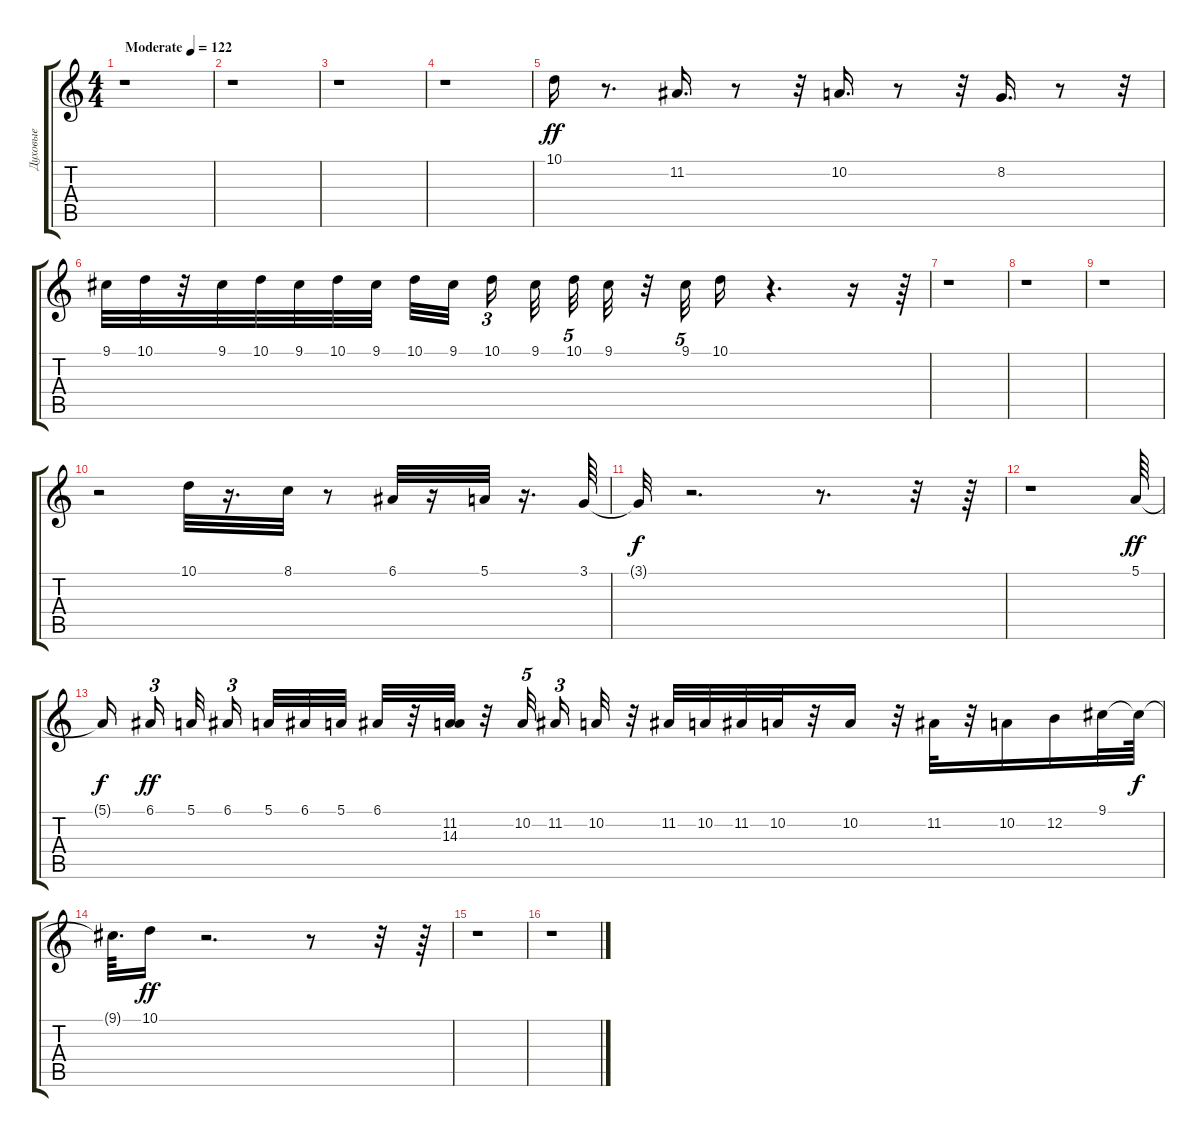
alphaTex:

\track ("Духовые" "Духовые") {instrument flute}
\staff {score tabs}
\tuning (E4 B3 G3 D3 A2 E2) {hide}
\ts (4 4)
\tempo (122 "Moderate")
\clef g2
\ks c
r.1{dy ff instrument flute} |
r.1 |
r.1 |
r.1 |
10.1.16 r.8{d} 11.2.16{d} r.8 r.32 10.2.16{d} r.8 r.32 8.2.16{d} r.8 r.32 |
9.1.32 10.1.32 r.32 9.1.32 10.1.32 9.1.32 10.1.32 9.1.32 10.1.32 9.1.32{beam splitsecondary} 10.1.16{tu (3 2) beam splitsecondary} 9.1.32{beam splitsecondary} 10.1.32{tu (5 4)} 9.1.32 r.32 9.1.32{tu (5 4)} 10.1.16 r.4{d} r.16 r.64 |
r.1 |
r.1 |
r.1 |
r.2 10.1.32 r.16{d} 8.1.32 r.8 6.1.32 r.16 5.1.32 r.16{d} 3.1.64 |
3.1{t}.32{dy f} r.2{d} r.8{d} r.32 r.64 |
r.1 5.1.64{dy ff} |
5.1{t}.16{dy f beam splitsecondary} 6.1.16{tu (3 2) dy ff beam splitsecondary} 5.1.32{beam splitsecondary} 6.1.16{tu (3 2) beam splitsecondary} 5.1.32 6.1.32 5.1.32 6.1.32 r.32 (11.2 14.3).32 r.32 10.2.32{tu (5 4)} 11.2.16{tu (3 2) beam splitsecondary} 10.2.32 r.32 11.2.32 10.2.32 11.2.32 10.2.32 r.32 10.2.16 r.32 11.2.32 r.32 10.2.16 12.2.16 9.1.32 9.1{t}.64{dy f} |
9.1{t}.64{d} 10.1.16{dy ff} r.2{d} r.8 r.32 r.64 |
r.1 |
r.1
